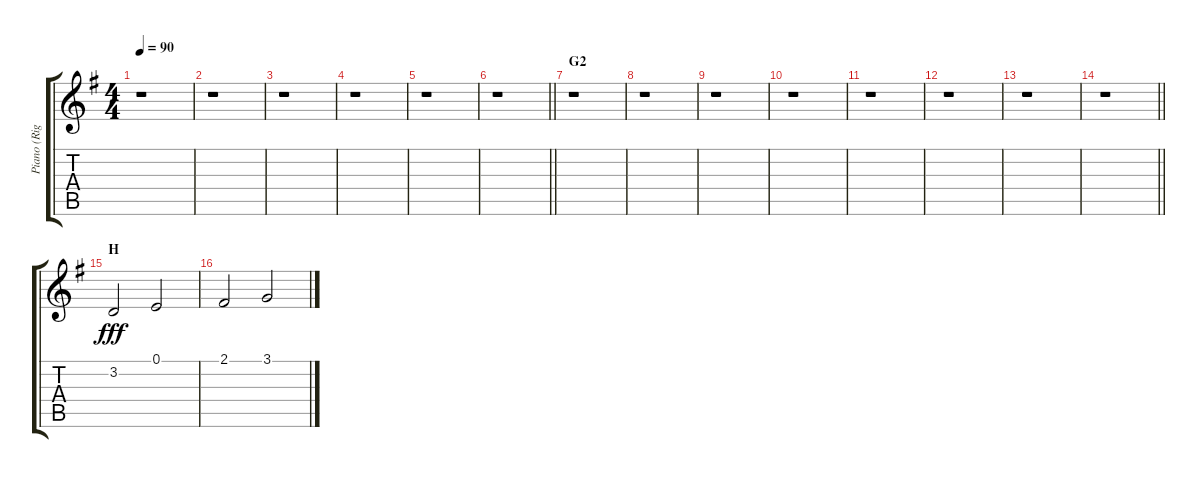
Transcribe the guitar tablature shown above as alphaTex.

\track ("Piano (Right Hand)" "Piano (Rig") {instrument acousticgrandpiano}
\staff {score tabs}
\tuning (E4 B3 G3 D3 A2 E2) {hide}
\ts (4 4)
\tempo 90
\clef g2
\ks g
r.1{dy f} |
r.1 |
r.1 |
r.1 |
r.1 |
\barLineRight lightlight
r.1 |
\section ("" "G2")
r.1 |
r.1 |
r.1 |
r.1 |
r.1 |
r.1 |
r.1 |
\barLineRight lightlight
r.1 |
\section ("" "H")
3.2.2{dy fff} 0.1.2 |
2.1.2 3.1.2
